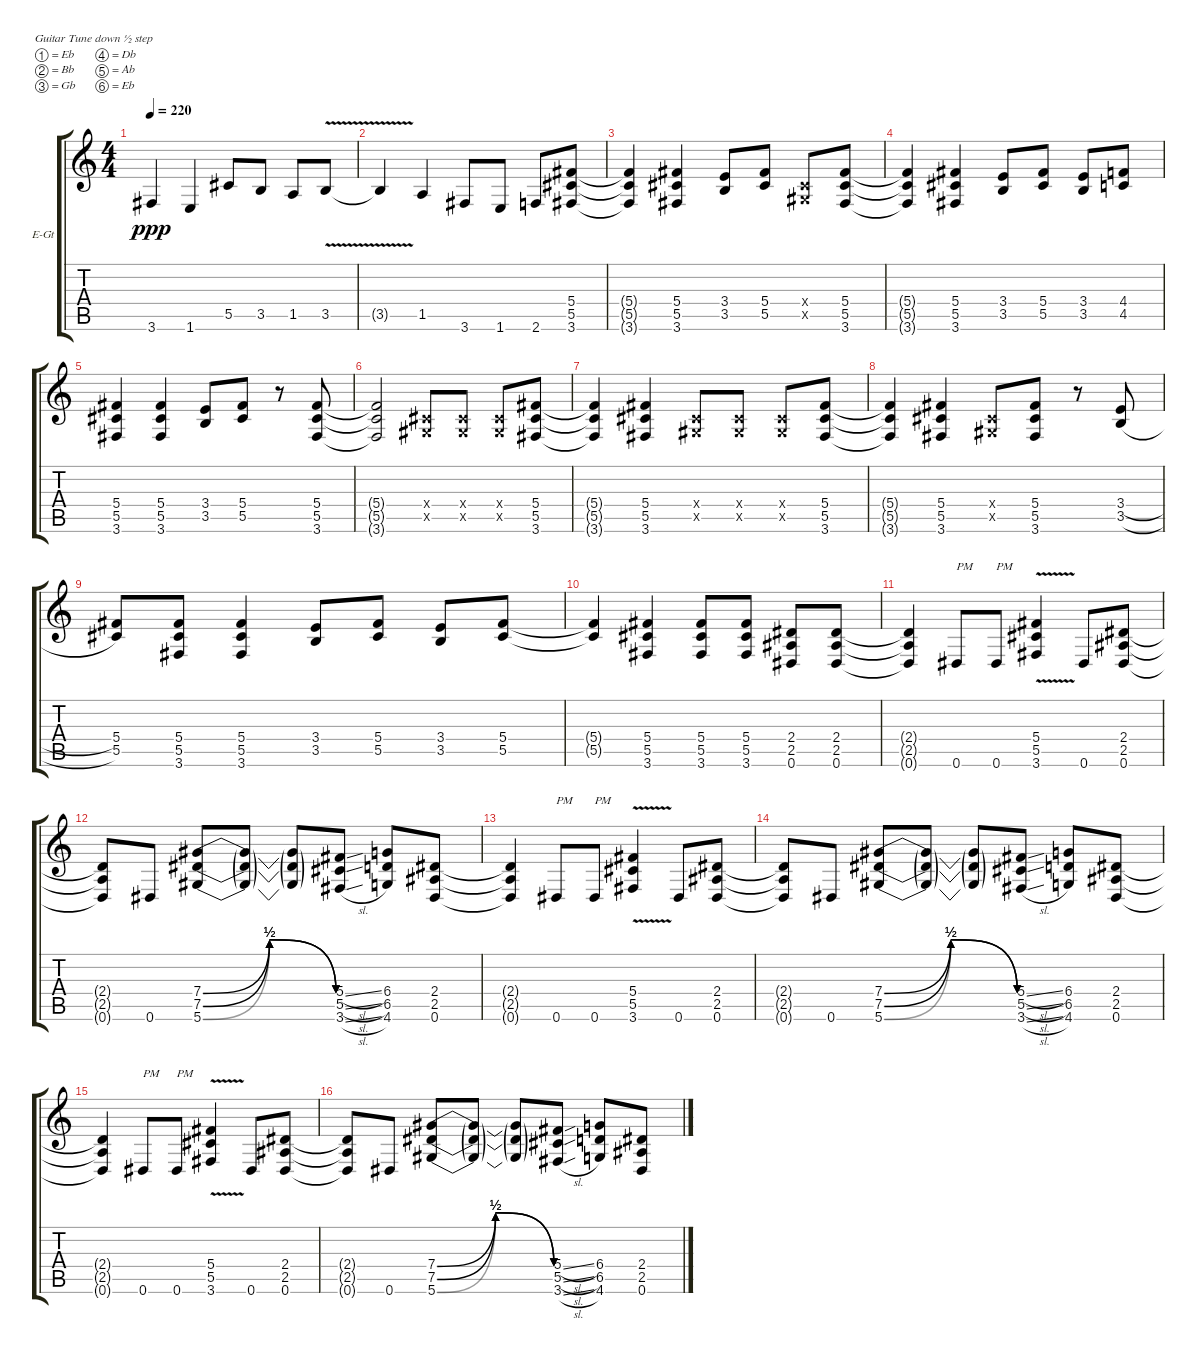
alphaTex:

\bracketExtendMode groupsimilarinstruments
\firstSystemTrackNameOrientation horizontal
\otherSystemsTrackNameOrientation horizontal
\track ("Guitar 2" "E-Gt") {instrument acousticgrandpiano}
\staff {score tabs}
\tuning (Eb4 Bb3 Gb3 Db3 Ab2 Eb2)
\displaytranspose 12
\ts (4 4)
\tempo 220
\clef g2
\ks c
3.6{t}.4{dy ppp} 1.6.4 5.5.8 3.5.8 1.5.8 3.5{v}.8 |
3.5{t}.4 1.5.4 3.6.8 1.6.8 2.6.8 (5.4 5.5 3.6).8 |
(5.4{t} 5.5{t} 3.6{t}).4 (5.4 5.5 3.6).4 (3.4 3.5).8 (5.4 5.5).8 (0.4{x} 0.5{x}).8 (5.4 5.5 3.6).8 |
(5.4{t} 5.5{t} 3.6{t}).4 (5.4 5.5 3.6).4 (3.4 3.5).8 (5.4 5.5).8 (3.4 3.5).8 (4.4 4.5).8 |
(5.4 5.5 3.6).4 (5.4 5.5 3.6).4 (3.4 3.5).8 (5.4 5.5).8 r.8 (5.4 5.5 3.6).8 |
(5.4{t} 5.5{t} 3.6{t}).2 (0.4{x} 0.5{x}).8 (0.4{x} 0.5{x}).8 (0.4{x} 0.5{x}).8 (5.4 5.5 3.6).8 |
(5.4{t} 5.5{t} 3.6{t}).4 (5.4 5.5 3.6).4 (0.4{x} 0.5{x}).8 (0.4{x} 0.5{x}).8 (0.4{x} 0.5{x}).8 (5.4 5.5 3.6).8 |
(5.4{t} 5.5{t} 3.6{t}).4 (5.4 5.5 3.6).4 (0.4{x} 0.5{x}).8 (5.4 5.5 3.6).8 r.8 (3.4{h} 3.5{h}).8 |
(5.4 5.5).8 (5.4 5.5 3.6).8 (5.4 5.5 3.6).4 (3.4 3.5).8 (5.4 5.5).8 (3.4 3.5).8 (5.4 5.5).8 |
(5.4{t} 5.5{t}).4 (5.4 5.5 3.6).4 (5.4 5.5 3.6).8 (5.4 5.5 3.6).8 (2.4 2.5 0.6).8 (2.4 2.5 0.6).8 |
(2.4{t} 2.5{t} 0.6{t}).4 0.6.8{txt "PM"} 0.6.8{txt "PM"} (5.4{v} 5.5{v} 3.6{v}).4 0.6.8 (2.4 2.5 0.6).8 |
(2.4{t} 2.5{t} 0.6{t}).8 0.6.8 (7.4{be (bendrelease 0 0 30 2 30 2 60 0)} 7.5{be (bendrelease 0 0 30 2 30 2 60 0)} 5.6{be (bendrelease 0 0 30 2 30 2 60 0)}).8 (7.4{t} 7.5{t} 5.6{t}).8 (7.4{t} 7.5{t} 5.6{t}).8 (5.4{sl} 5.5{sl} 3.6{sl}).8 (6.4 6.5 4.6).8 (2.4 2.5 0.6).8 |
(2.4{t} 2.5{t} 0.6{t}).4 0.6.8{txt "PM"} 0.6.8{txt "PM"} (5.4{v} 5.5{v} 3.6{v}).4 0.6.8 (2.4 2.5 0.6).8 |
(2.4{t} 2.5{t} 0.6{t}).8 0.6.8 (7.4{be (bendrelease 0 0 30 2 30 2 60 0)} 7.5{be (bendrelease 0 0 30 2 30 2 60 0)} 5.6{be (bendrelease 0 0 30 2 30 2 60 0)}).8 (7.4{t} 7.5{t} 5.6{t}).8 (7.4{t} 7.5{t} 5.6{t}).8 (5.4{sl} 5.5{sl} 3.6{sl}).8 (6.4 6.5 4.6).8 (2.4 2.5 0.6).8 |
(2.4{t} 2.5{t} 0.6{t}).4 0.6.8{txt "PM"} 0.6.8{txt "PM"} (5.4{v} 5.5{v} 3.6{v}).4 0.6.8 (2.4 2.5 0.6).8 |
(2.4{t} 2.5{t} 0.6{t}).8 0.6.8 (7.4{be (bendrelease 0 0 30 2 30 2 60 0)} 7.5{be (bendrelease 0 0 30 2 30 2 60 0)} 5.6{be (bendrelease 0 0 30 2 30 2 60 0)}).8 (7.4{t} 7.5{t} 5.6{t}).8 (7.4{t} 7.5{t} 5.6{t}).8 (5.4{sl} 5.5{sl} 3.6{sl}).8 (6.4 6.5 4.6).8 (2.4 2.5 0.6).8
